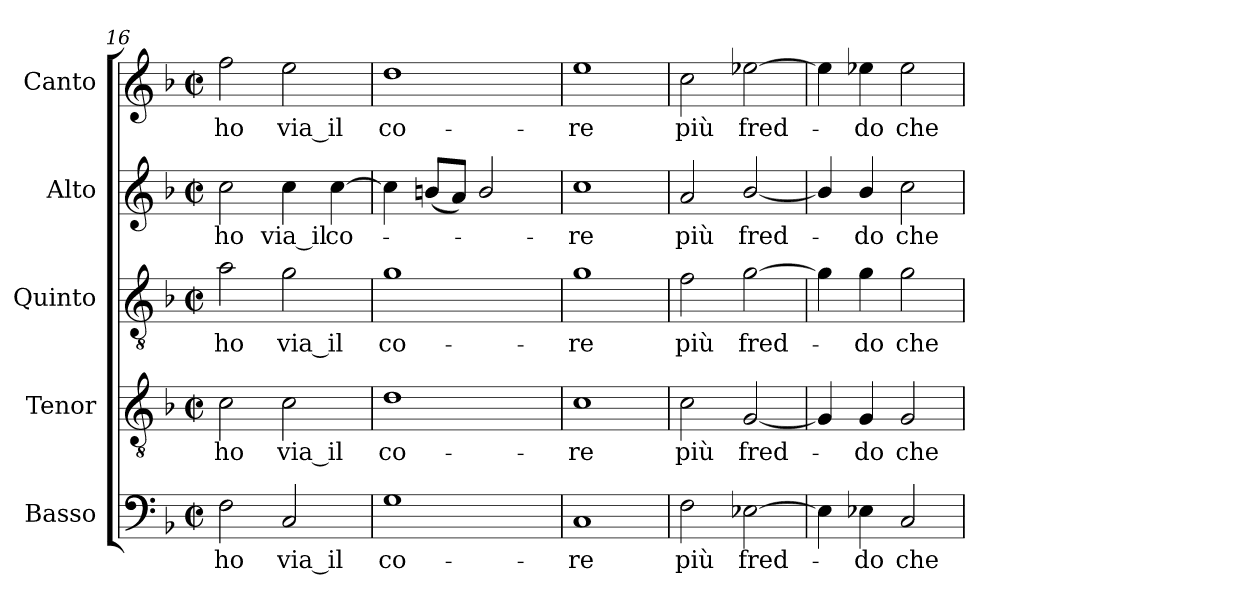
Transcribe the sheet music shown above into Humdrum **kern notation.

**kern	**text	**kern	**text	**kern	**text	**kern	**text	**kern	**text
*part5	*part5	*part4	*part4	*part3	*part3	*part2	*part2	*part1	*part1
*staff5	*staff5	*staff4	*staff4	*staff3	*staff3	*staff2	*staff2	*staff1	*staff1
*I"Basso	*	*I"Tenor	*	*I"Quinto	*	*I"Alto	*	*I"Canto	*
*I'B.	*	*I'T.	*	*I'T.	*	*I'A.	*	*	*
*clefF4	*	*clefGv2	*	*clefGv2	*	*clefG2	*	*clefG2	*
*	*	*ITrd7c12	*	*ITrd7c12	*	*	*	*	*
*k[b-]	*	*k[b-]	*	*k[b-]	*	*k[b-]	*	*k[b-]	*
*F:	*	*F:	*	*F:	*	*F:	*	*F:	*
*M2/2	*	*M2/2	*	*M2/2	*	*M2/2	*	*M2/2	*
*met(c|)	*	*met(c|)	*	*met(c|)	*	*met(c|)	*	*met(c|)	*
=16	=16	=16	=16	=16	=16	=16	=16	=16	=16
!	!LO:LY:b:color=#000000	!	!	!	!	!	!	!	!
!	!	!	!LO:LY:b:color=#000000	!	!	!	!	!	!
!	!	!	!	!	!LO:LY:b:color=#000000	!	!	!	!
!	!	!	!	!	!	!	!LO:LY:b:color=#000000	!	!
!	!	!	!	!	!	!	!	!	!LO:LY:b:color=#000000
2Fi\	ho	2Ci\	ho	2Ai\	ho	2cci\	ho	2ffi\	ho
!	!LO:LY:b:color=#000000	!	!	!	!	!	!	!	!
!	!	!	!LO:LY:b:color=#000000	!	!	!	!	!	!
!	!	!	!	!	!LO:LY:b:color=#000000	!	!	!	!
!	!	!	!	!	!	!	!LO:LY:b:color=#000000	!	!
!	!	!	!	!	!	!	!	!	!LO:LY:b:color=#000000
2Ci/	via_il	2Ci\	via_il	2Gi\	via_il	4cci\	via_il	2eei\	via_il
!	!	!	!	!	!	!	!LO:LY:b:color=#000000	!	!
.	.	.	.	.	.	[4cci\	co-	.	.
=17	=17	=17	=17	=17	=17	=17	=17	=17	=17
!	!LO:LY:b:color=#000000	!	!	!	!	!	!	!	!
!	!	!	!LO:LY:b:color=#000000	!	!	!	!	!	!
!	!	!	!	!	!LO:LY:b:color=#000000	!	!	!	!
!	!	!	!	!	!	!	!	!	!LO:LY:b:color=#000000
*	*	*	*	*	*	*	*	*^	*
1Gi	co-	1Di	co-	1Gi	co-	4cci\]	.	1ddi	2.ryy	co-
.	.	.	.	.	.	(8bni/L	.	.	.	.
.	.	.	.	.	.	8ai/J)	.	.	.	.
.	.	.	.	.	.	2bi/	.	.	.	.
.	.	.	.	.	.	.	.	.	4ryy	.
*	*	*	*	*	*	*	*	*v	*v	*
=18	=18	=18	=18	=18	=18	=18	=18	=18	=18
*	*	*	*	*	*	*	*	*^	*
!	!LO:LY:b:color=#000000	!	!	!	!	!	!	!	!	!
*	*	*	*	*	*	*	*	*v	*v	*
*	*	*	*	*	*	*	*	*^	*
!	!	!	!LO:LY:b:color=#000000	!	!	!	!	!	!	!
*	*	*	*	*	*	*	*	*v	*v	*
*	*	*	*	*	*	*	*	*^	*
!	!	!	!	!	!LO:LY:b:color=#000000	!	!	!	!	!
*	*	*	*	*	*	*	*	*v	*v	*
*	*	*	*	*	*	*	*	*^	*
!	!	!	!	!	!	!	!LO:LY:b:color=#000000	!	!	!
*	*	*	*	*	*	*	*	*v	*v	*
*	*	*	*	*	*	*	*	*^	*
!	!	!	!	!	!	!	!	!	!	!LO:LY:b:color=#000000
*	*	*	*	*	*	*	*	*v	*v	*
1Ci	-re	1Ci	-re	1Gi	-re	1cci	-re	1eei	-re
=19	=19	=19	=19	=19	=19	=19	=19	=19	=19
!	!LO:LY:b:color=#000000	!	!	!	!	!	!	!	!
!	!	!	!LO:LY:b:color=#000000	!	!	!	!	!	!
!	!	!	!	!	!LO:LY:b:color=#000000	!	!	!	!
!	!	!	!	!	!	!	!LO:LY:b:color=#000000	!	!
!	!	!	!	!	!	!	!	!	!LO:LY:b:color=#000000
*	*	*	*	*	*	*	*	*^	*
2Fi\	più	2Ci\	più	2Fi\	più	2ai/	più	2cci\	2ryy	più
!	!LO:LY:b:color=#000000	!	!	!	!	!	!	!	!	!
!	!	!	!LO:LY:b:color=#000000	!	!	!	!	!	!	!
!	!	!	!	!	!LO:LY:b:color=#000000	!	!	!	!	!
!	!	!	!	!	!	!	!LO:LY:b:color=#000000	!	!	!
!	!	!	!	!	!	!	!	!	!	!LO:LY:b:color=#000000
[2E-Xi\	fred-	[2GGi/	fred-	[2Gi\	fred-	[2b-i/	fred-	[2ee-Xi\	2ryy	fred-
=20	=20	=20	=20	=20	=20	=20	=20	=20	=20	=20
4E-i\]	.	4GGi/]	.	4Gi\]	.	4b-i/]	.	4ee-i\]	2ryy	.
!	!LO:LY:b:color=#000000	!	!	!	!	!	!	!	!	!
!	!	!	!LO:LY:b:color=#000000	!	!	!	!	!	!	!
!	!	!	!	!	!LO:LY:b:color=#000000	!	!	!	!	!
!	!	!	!	!	!	!	!LO:LY:b:color=#000000	!	!	!
!	!	!	!	!	!	!	!	!	!	!LO:LY:b:color=#000000
4E-Xi\	-do	4GGi/	-do	4Gi\	-do	4b-i/	-do	4ee-Xi\	.	-do
!	!LO:LY:b:color=#000000	!	!	!	!	!	!	!	!	!
!	!	!	!LO:LY:b:color=#000000	!	!	!	!	!	!	!
!	!	!	!	!	!LO:LY:b:color=#000000	!	!	!	!	!
!	!	!	!	!	!	!	!LO:LY:b:color=#000000	!	!	!
!	!	!	!	!	!	!	!	!	!	!LO:LY:b:color=#000000
2Ci/	che	2GGi/	che	2Gi\	che	2cci\	che	2ee-i\	2ryy	che
*	*	*	*	*	*	*	*	*v	*v	*
=	=	=	=	=	=	=	=	=	=
*-	*-	*-	*-	*-	*-	*-	*-	*-	*-
